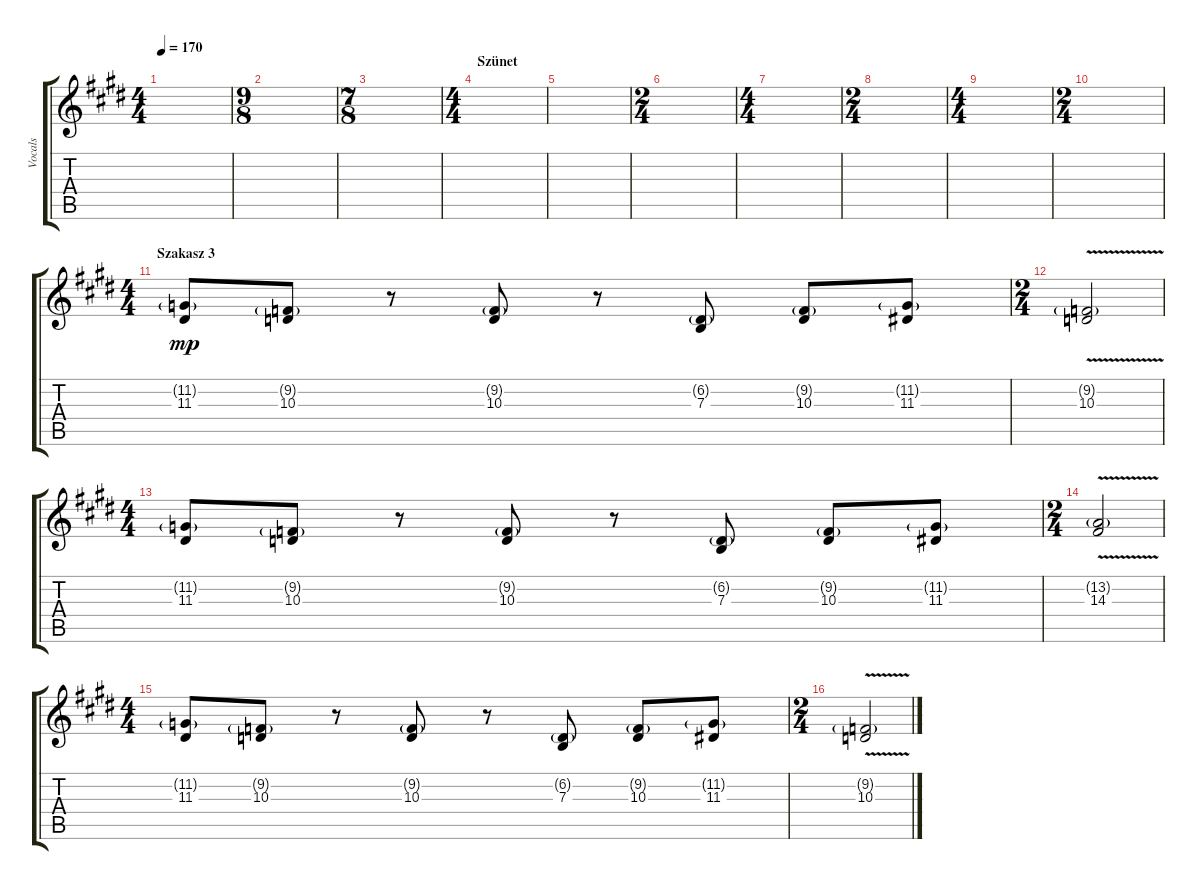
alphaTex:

\track ("Vocals" "Vocals") {instrument englishhorn}
\staff {score tabs}
\tuning (Db4 Ab3 E3 B2 Gb2 Db2) {hide}
\ts (4 4)
\tempo 170
\clef g2
\ks c#minor
|
\ts (9 8)
|
\ts (7 8)
|
\ts (4 4)
\section ("" "Szünet")
|
|
\ts (2 4)
|
\ts (4 4)
|
\ts (2 4)
|
\ts (4 4)
|
\ts (2 4)
|
\ts (4 4)
\section ("" "Szakasz 3")
(11.2{g} 11.3).8{dy mp} (9.2{g} 10.3).8 r.8 (9.2{g} 10.3).8 r.8 (6.2{g} 7.3).8 (9.2{g} 10.3).8 (11.2{g} 11.3).8 |
\ts (2 4)
(9.2{g} 10.3{v}).2 |
\ts (4 4)
(11.2{g} 11.3).8 (9.2{g} 10.3).8 r.8 (9.2{g} 10.3).8 r.8 (6.2{g} 7.3).8 (9.2{g} 10.3).8 (11.2{g} 11.3).8 |
\ts (2 4)
(13.2{g} 14.3{v}).2 |
\ts (4 4)
(11.2{g} 11.3).8 (9.2{g} 10.3).8 r.8 (9.2{g} 10.3).8 r.8 (6.2{g} 7.3).8 (9.2{g} 10.3).8 (11.2{g} 11.3).8 |
\ts (2 4)
(9.2{g} 10.3{v}).2
